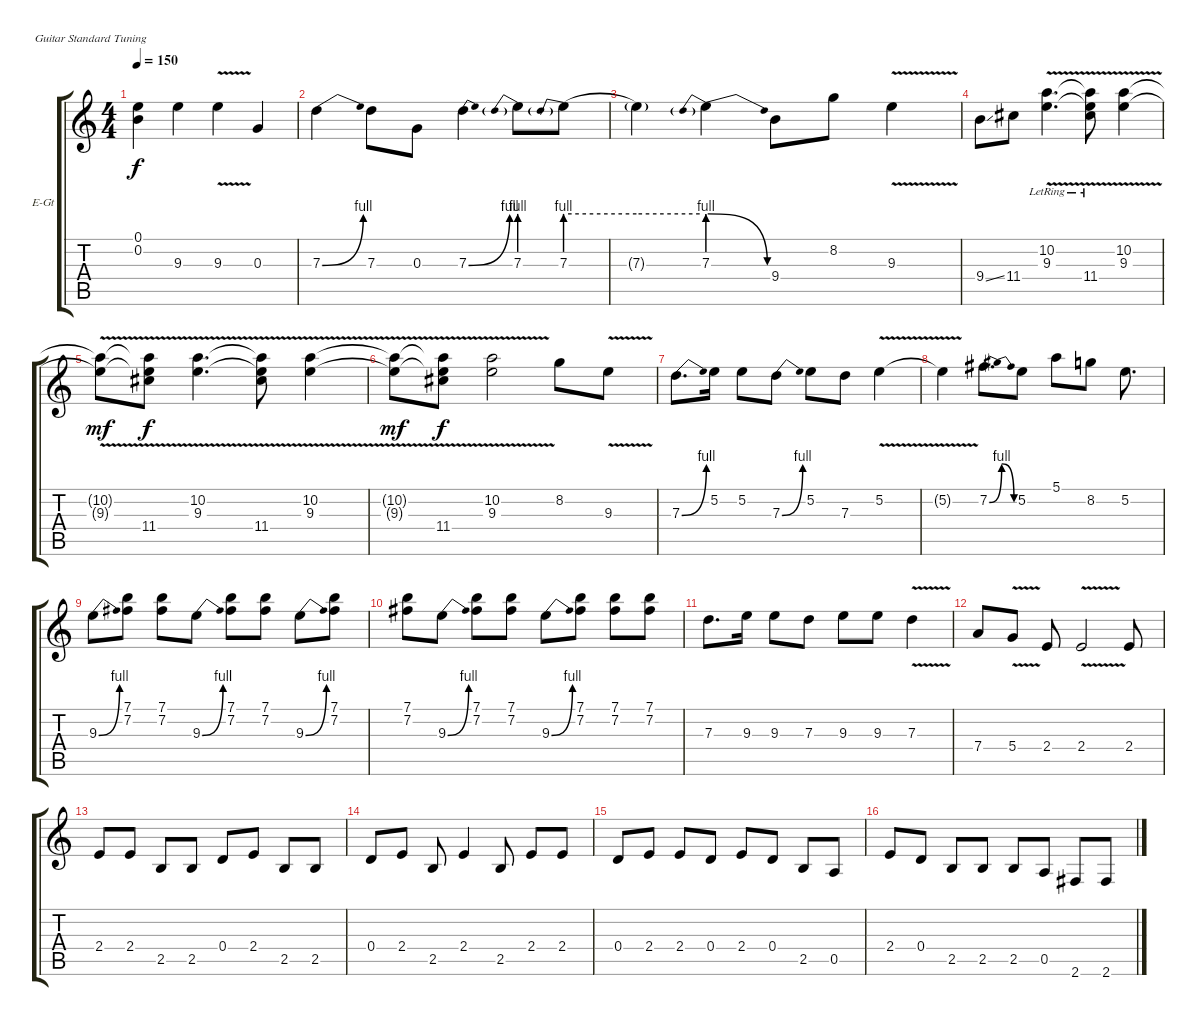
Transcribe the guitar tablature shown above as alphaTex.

\bracketExtendMode groupsimilarinstruments
\firstSystemTrackNameOrientation horizontal
\otherSystemsTrackNameOrientation horizontal
\track ("Lead Guitar" "E-Gt") {instrument overdrivenguitar}
\staff {score tabs}
\tuning (E4 B3 G3 D3 A2 E2)
\ts (4 4)
\tempo 150
\clef g2
\ks c
(0.1 0.2).4{dy f} 9.3.4 9.3{v}.4 0.3.4 |
7.3{be (bend 0 0 60 4)}.4 7.3.8 0.3.8 7.3{be (bend 0 0 60 4)}.4 7.3{be (prebend 0 4 60 4)}.8 7.3{be (prebend 0 4 60 4)}.8 |
7.3{be (hold 0 4 60 4) t}.4 7.3{be (prebendrelease 0 4 60 0)}.4 9.4.8 8.2.8 9.3{v}.4 |
9.4{ss}.8 11.4.8 (10.2{v lr} 9.3{v}).4{d} (10.2{v lr t} 9.3{v t} 11.4).8 (10.2{v} 9.3{v}).4 |
(10.2{v t} 9.3{v t}).8{dy mf} (10.2{v t} 9.3{v t} 11.4{v}).8{dy f} (10.2{v} 9.3{v}).4{d} (10.2{v t} 9.3{v t} 11.4).8 (10.2{v} 9.3{v}).4 |
(10.2{v t} 9.3{v t}).8{dy mf} (10.2{v t} 9.3{v t} 11.4).8{dy f} (10.2{v} 9.3{v}).2 8.2.8 9.3{v}.8 |
7.3{be (bend 0 0 60 4)}.8{d} 5.2.16 5.2.8 7.3{be (bend 0 0 60 4)}.8 5.2.8 7.3.8 5.2{v}.4 |
5.2{v t}.4 7.2{be (bendrelease 0 0 30 4 30 4 60 0)}.8{d} 5.2.8 5.1.8 8.2.8 5.2.8{d} |
9.3{be (bend 0 0 60 4)}.8 (7.1 7.2).8 (7.1 7.2).8 9.3{be (bend 0 0 60 4)}.8 (7.1 7.2).8 (7.1 7.2).8 9.3{be (bend 0 0 60 4)}.8 (7.1 7.2).8 |
(7.1 7.2).8 9.3{be (bend 0 0 60 4)}.8 (7.1 7.2).8 (7.1 7.2).8 9.3{be (bend 0 0 60 4)}.8 (7.1 7.2).8 (7.1 7.2).8 (7.1 7.2).8 |
7.3.8{d} 9.3.16 9.3.8 7.3.8 9.3.8 9.3.8 7.3{v}.4 |
7.4.8 5.4{v}.8 2.4.8 2.4{v}.2 2.4.8 |
2.4.8 2.4.8 2.5.8 2.5.8 0.4.8 2.4.8 2.5.8 2.5.8 |
0.4.8 2.4.8 2.5.8 2.4.4 2.5.8 2.4.8 2.4.8 |
0.4.8 2.4.8 2.4.8 0.4.8 2.4.8 0.4.8 2.5.8 0.5.8 |
2.4.8 0.4.8 2.5.8 2.5.8 2.5.8 0.5.8 2.6.8 2.6.8
